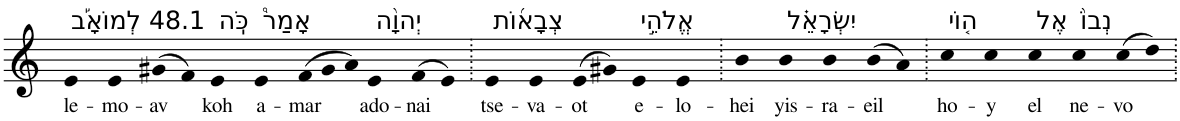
**kern	**text
*part1	*part1
*staff1	*staff1
*I"Piano	*
*I'Pno	*
*clefG2	*
*k[]	*
=1	=1
!LO:TX:a:t=48.1 לְמוֹאָ֡ב	!
!	!LO:LY:b
4e	le-
!	!LO:LY:b
4e	-mo-
!	!LO:LY:b
(>8g#X	-av
8f)	.
!LO:TX:a:t=כֹּֽה	!
!	!LO:LY:b
4e	koh
!LO:TX:a:t=אָמַר֩	!
!	!LO:LY:b
4e	a-
*Xtuplet	*
!	!LO:LY:b
(>12f	-mar
12g#	.
12a)	.
!LO:TX:a:t=יְהוָ֨ה	!
!	!LO:LY:b
4e	ado-
!	!LO:LY:b
(>8f	-nai
8e)	.
=2.	=2.
!LO:TX:a:t=צְבָא֜וֹת	!
!	!LO:LY:b
4e	tse-
!	!LO:LY:b
4e	-va-
!	!LO:LY:b
(>8e	-ot
8g#X)	.
!LO:TX:a:t=אֱלֹהֵ֣י	!
!	!LO:LY:b
4e	e-
!	!LO:LY:b
4e	-lo-
=3.	=3.
!	!LO:LY:b
4b	-hei
!LO:TX:a:t=יִשְׂרָאֵ֗ל	!
!	!LO:LY:b
4b	yis-
!	!LO:LY:b
4b	-ra-
!	!LO:LY:b
(>8b	-eil
8a)	.
=4.	=4.
!LO:TX:a:t=ה֤וֹי	!
!	!LO:LY:b
4cc	ho-
!	!LO:LY:b
4cc	-y
!LO:TX:a:t=אֶל	!
!	!LO:LY:b
4cc	el
!LO:TX:a:t=נְבוֹ֙	!
!	!LO:LY:b
4cc	ne-
!	!LO:LY:b
(>8cc	-vo
8dd)	.
=.	=.
*-	*-
